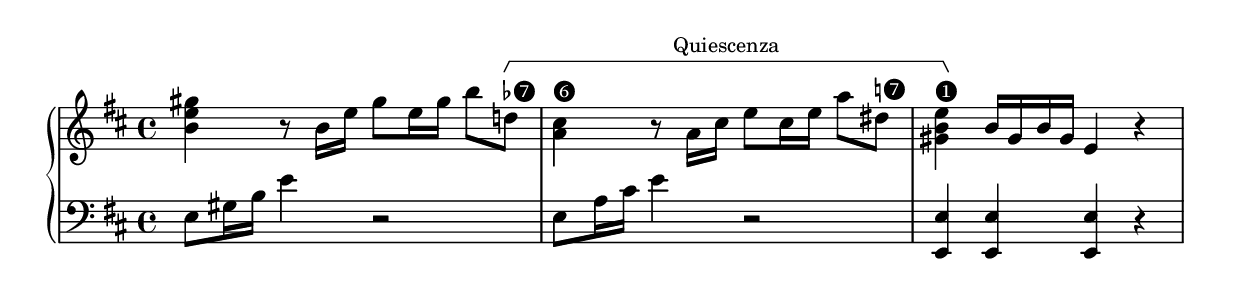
\version "2.22.2"
\include "../../stylesheets/annotation.ly"
\paper {
  page-breaking = #ly:one-line-auto-height-breaking
}

\include "../../stylesheets/typography.ly"
\score {
  \new PianoStaff <<
    \new Staff \relative c' {
      \clef "treble" \time 4/4 \key d \major
      <gis'' e b>4 r8 b,16 e gis8 e16 gis b8 d,! \mties \quiescenza |
      <cis a>4 \mla r8 a16 cis e8 cis16 e a8 dis, \mtina |
      <e b gis>4 \mdo \stopGroup b16 gis b gis e4 r |
    }
    \new Staff \relative c {
      \clef "bass" \time 4/4 \key d \major
      e8 gis16 b e4 r2 |
      e,8 a16 cis e4 r2 |
      <e, e,>4 <e e,> <e e,> r |
    }
  >>
}
